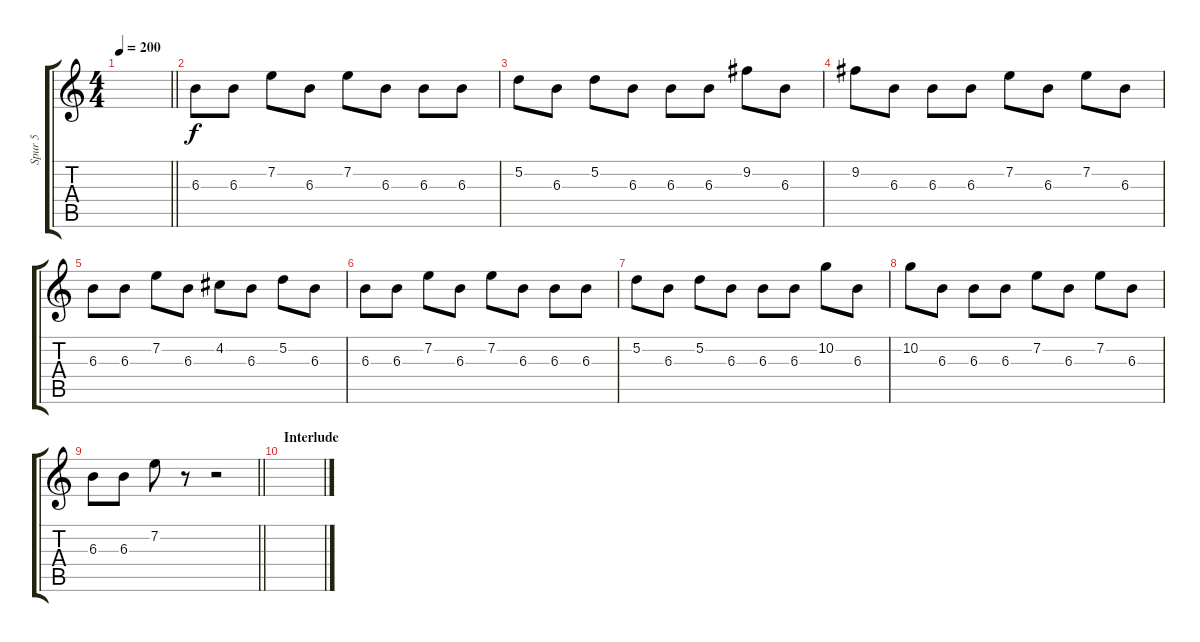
\track ("Spur 5" "Spur 5") {instrument distortionguitar}
\staff {score tabs}
\tuning (D4 A3 F3 C3 G2 D2) {hide}
\ts (4 4)
\tempo 200
\clef g2
\barLineRight lightlight
\ks c
|
6.3.8 6.3.8 7.2.8 6.3.8 7.2.8 6.3.8 6.3.8 6.3.8 |
5.2.8 6.3.8 5.2.8 6.3.8 6.3.8 6.3.8 9.2.8 6.3.8 |
9.2.8 6.3.8 6.3.8 6.3.8 7.2.8 6.3.8 7.2.8 6.3.8 |
6.3.8 6.3.8 7.2.8 6.3.8 4.2.8 6.3.8 5.2.8 6.3.8 |
6.3.8 6.3.8 7.2.8 6.3.8 7.2.8 6.3.8 6.3.8 6.3.8 |
5.2.8 6.3.8 5.2.8 6.3.8 6.3.8 6.3.8 10.2.8 6.3.8 |
10.2.8 6.3.8 6.3.8 6.3.8 7.2.8 6.3.8 7.2.8 6.3.8 |
\barLineRight lightlight
6.3.8 6.3.8 7.2.8 r.8 r.2 |
\section ("" "Interlude")
